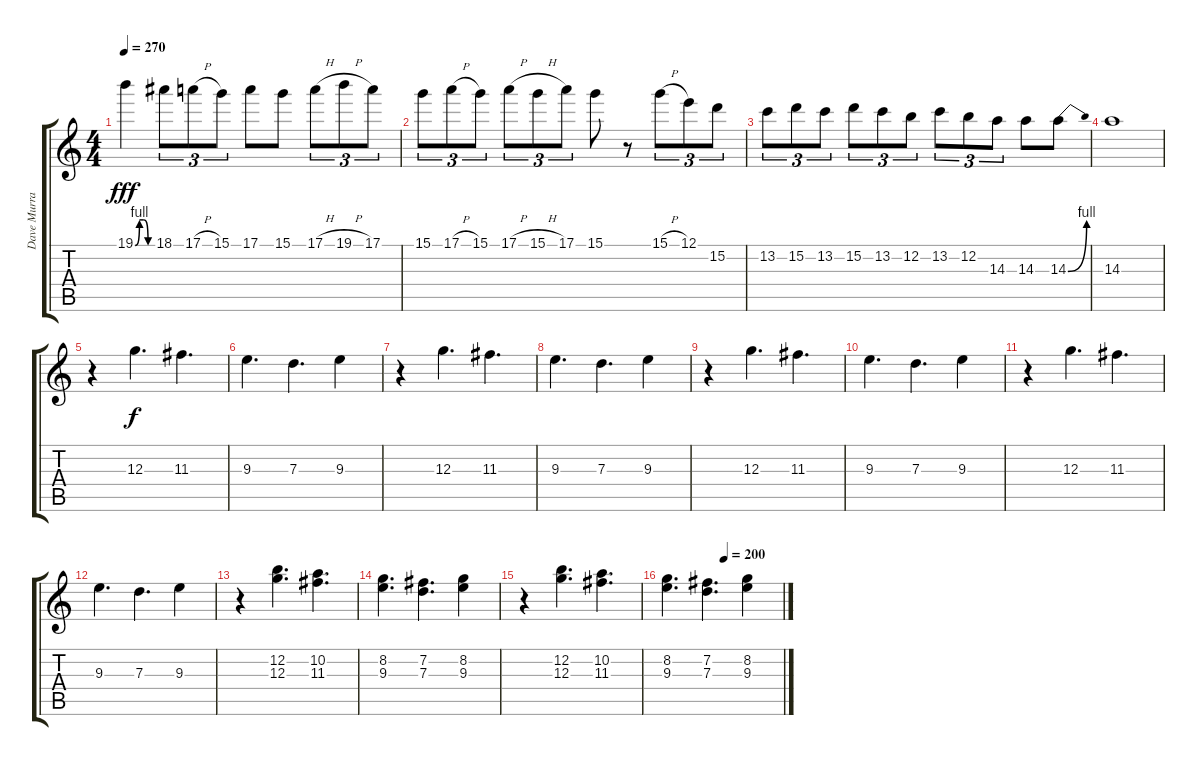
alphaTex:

\track ("Dave Murray" "Dave Murra") {instrument distortionguitar}
\staff {score tabs}
\tuning (E4 B3 G3 D3 A2 E2) {hide}
\ts (4 4)
\tempo 270
\clef g2
\ks c
19.1{be (custom 0 0 15 4 30 4 45 0 60 0)}.4{dy fff} 18.1.8{tu (3 2)} 17.1{h}.8{tu (3 2)} 15.1.8{tu (3 2)} 17.1.8 15.1.8 17.1{h}.8{tu (3 2)} 19.1{h}.8{tu (3 2)} 17.1.8{tu (3 2)} |
15.1.8{tu (3 2)} 17.1{h}.8{tu (3 2)} 15.1.8{tu (3 2)} 17.1{h}.8{tu (3 2)} 15.1{h}.8{tu (3 2)} 17.1.8{tu (3 2)} 15.1.8 r.8 15.1{h}.8{tu (3 2)} 12.1.8{tu (3 2)} 15.2.8{tu (3 2)} |
13.2.8{tu (3 2)} 15.2.8{tu (3 2)} 13.2.8{tu (3 2)} 15.2.8{tu (3 2)} 13.2.8{tu (3 2)} 12.2.8{tu (3 2)} 13.2.8{tu (3 2)} 12.2.8{tu (3 2)} 14.3.8{tu (3 2)} 14.3.8 14.3{be (bend 0 0 60 4)}.8 |
14.3.1 |
r.4 12.3.4{d dy f} 11.3.4{d} |
9.3.4{d} 7.3.4{d} 9.3.4 |
r.4 12.3.4{d} 11.3.4{d} |
9.3.4{d} 7.3.4{d} 9.3.4 |
r.4 12.3.4{d} 11.3.4{d} |
9.3.4{d} 7.3.4{d} 9.3.4 |
r.4 12.3.4{d} 11.3.4{d} |
9.3.4{d} 7.3.4{d} 9.3.4 |
r.4 (12.2 12.3).4{d} (10.2 11.3).4{d} |
(8.2 9.3).4{d} (7.2 7.3).4{d} (8.2 9.3).4 |
r.4 (12.2 12.3).4{d} (10.2 11.3).4{d} |
\tempo (200 0.5)
(8.2 9.3).4{d} (7.2 7.3).4{d} (8.2 9.3).4
